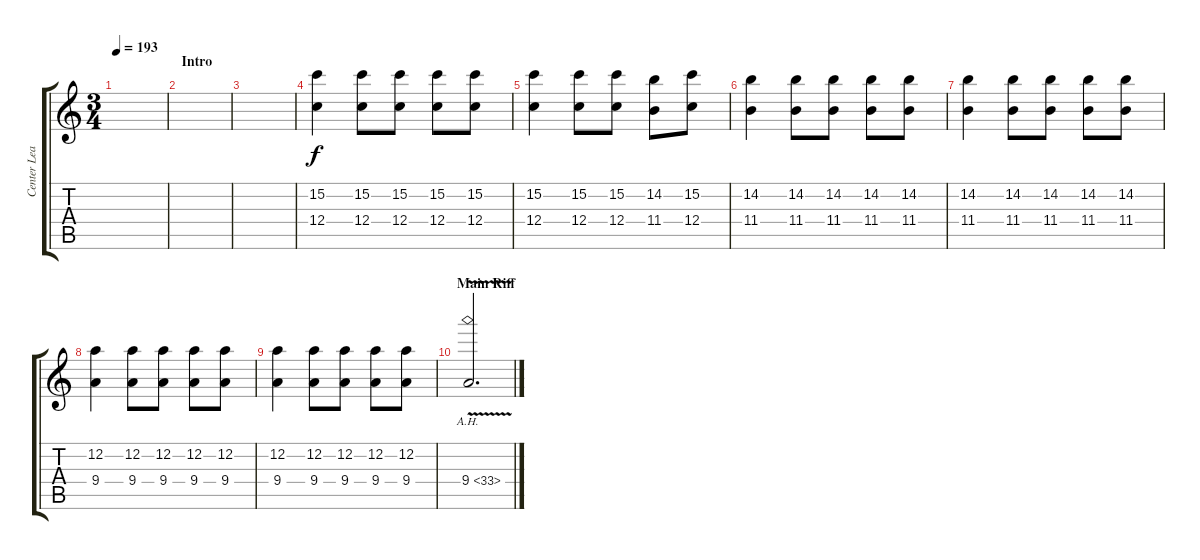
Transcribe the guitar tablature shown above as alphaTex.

\track ("Center Lead 2" "Center Lea") {instrument distortionguitar}
\staff {score tabs}
\tuning (D4 A3 F3 C3 G2 C2) {hide}
\ts (3 4)
\tempo 193
\clef g2
\ks c
|
\section ("" "Intro")
|
|
(15.2 12.4).4 (15.2 12.4).8 (15.2 12.4).8 (15.2 12.4).8 (15.2 12.4).8 |
(15.2 12.4).4 (15.2 12.4).8 (15.2 12.4).8 (14.2 11.4).8 (15.2 12.4).8 |
(14.2 11.4).4 (14.2 11.4).8 (14.2 11.4).8 (14.2 11.4).8 (14.2 11.4).8 |
(14.2 11.4).4 (14.2 11.4).8 (14.2 11.4).8 (14.2 11.4).8 (14.2 11.4).8 |
(12.2 9.4).4 (12.2 9.4).8 (12.2 9.4).8 (12.2 9.4).8 (12.2 9.4).8 |
(12.2 9.4).4 (12.2 9.4).8 (12.2 9.4).8 (12.2 9.4).8 (12.2 9.4).8 |
\section ("" "Main Riff")
9.4{ah 24 v}.2{d}
